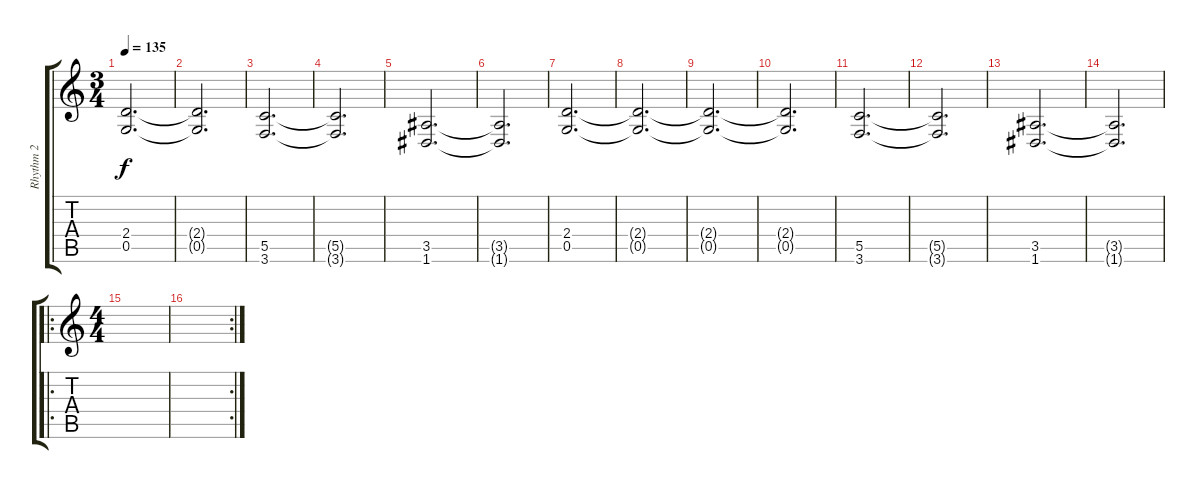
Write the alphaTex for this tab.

\track ("Rhythm 2" "Rhythm 2") {instrument distortionguitar}
\staff {score tabs}
\tuning (D4 A3 F3 C3 G2 D2) {hide}
\ts (3 4)
\tempo 135
\clef g2
\ks c
(2.4{t} 0.5{t}).2{d dy f} |
(2.4{t} 0.5{t}).2{d} |
(5.5 3.6).2{d} |
(5.5{t} 3.6{t}).2{d} |
(3.5 1.6).2{d} |
(3.5{t} 1.6{t}).2{d} |
(2.4 0.5).2{d} |
(2.4{t} 0.5{t}).2{d} |
(2.4{t} 0.5{t}).2{d} |
(2.4{t} 0.5{t}).2{d} |
(5.5 3.6).2{d} |
(5.5{t} 3.6{t}).2{d} |
(3.5 1.6).2{d} |
(3.5{t} 1.6{t}).2{d} |
\ro
\ts (4 4)
|
\rc 2
